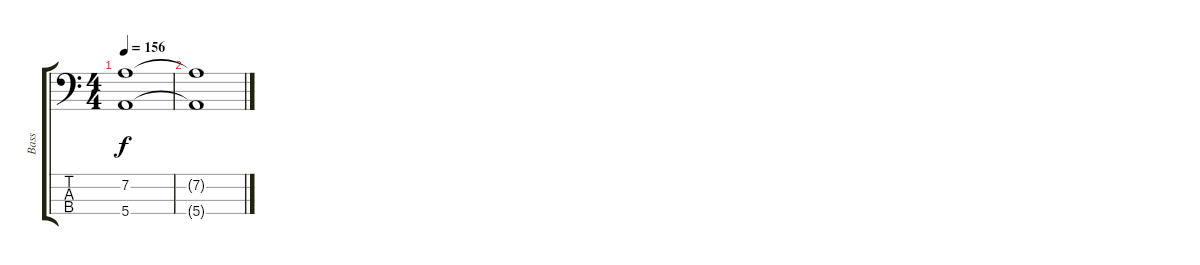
\track ("Bass" "Bass") {instrument electricbassfinger}
\staff {score tabs}
\tuning (G2 D2 A1 E1) {hide}
\ts (4 4)
\tempo 156
\clef f4
\ks c
(7.2{t} 5.4{t}).1{dy f} |
(7.2{t} 5.4{t}).1
